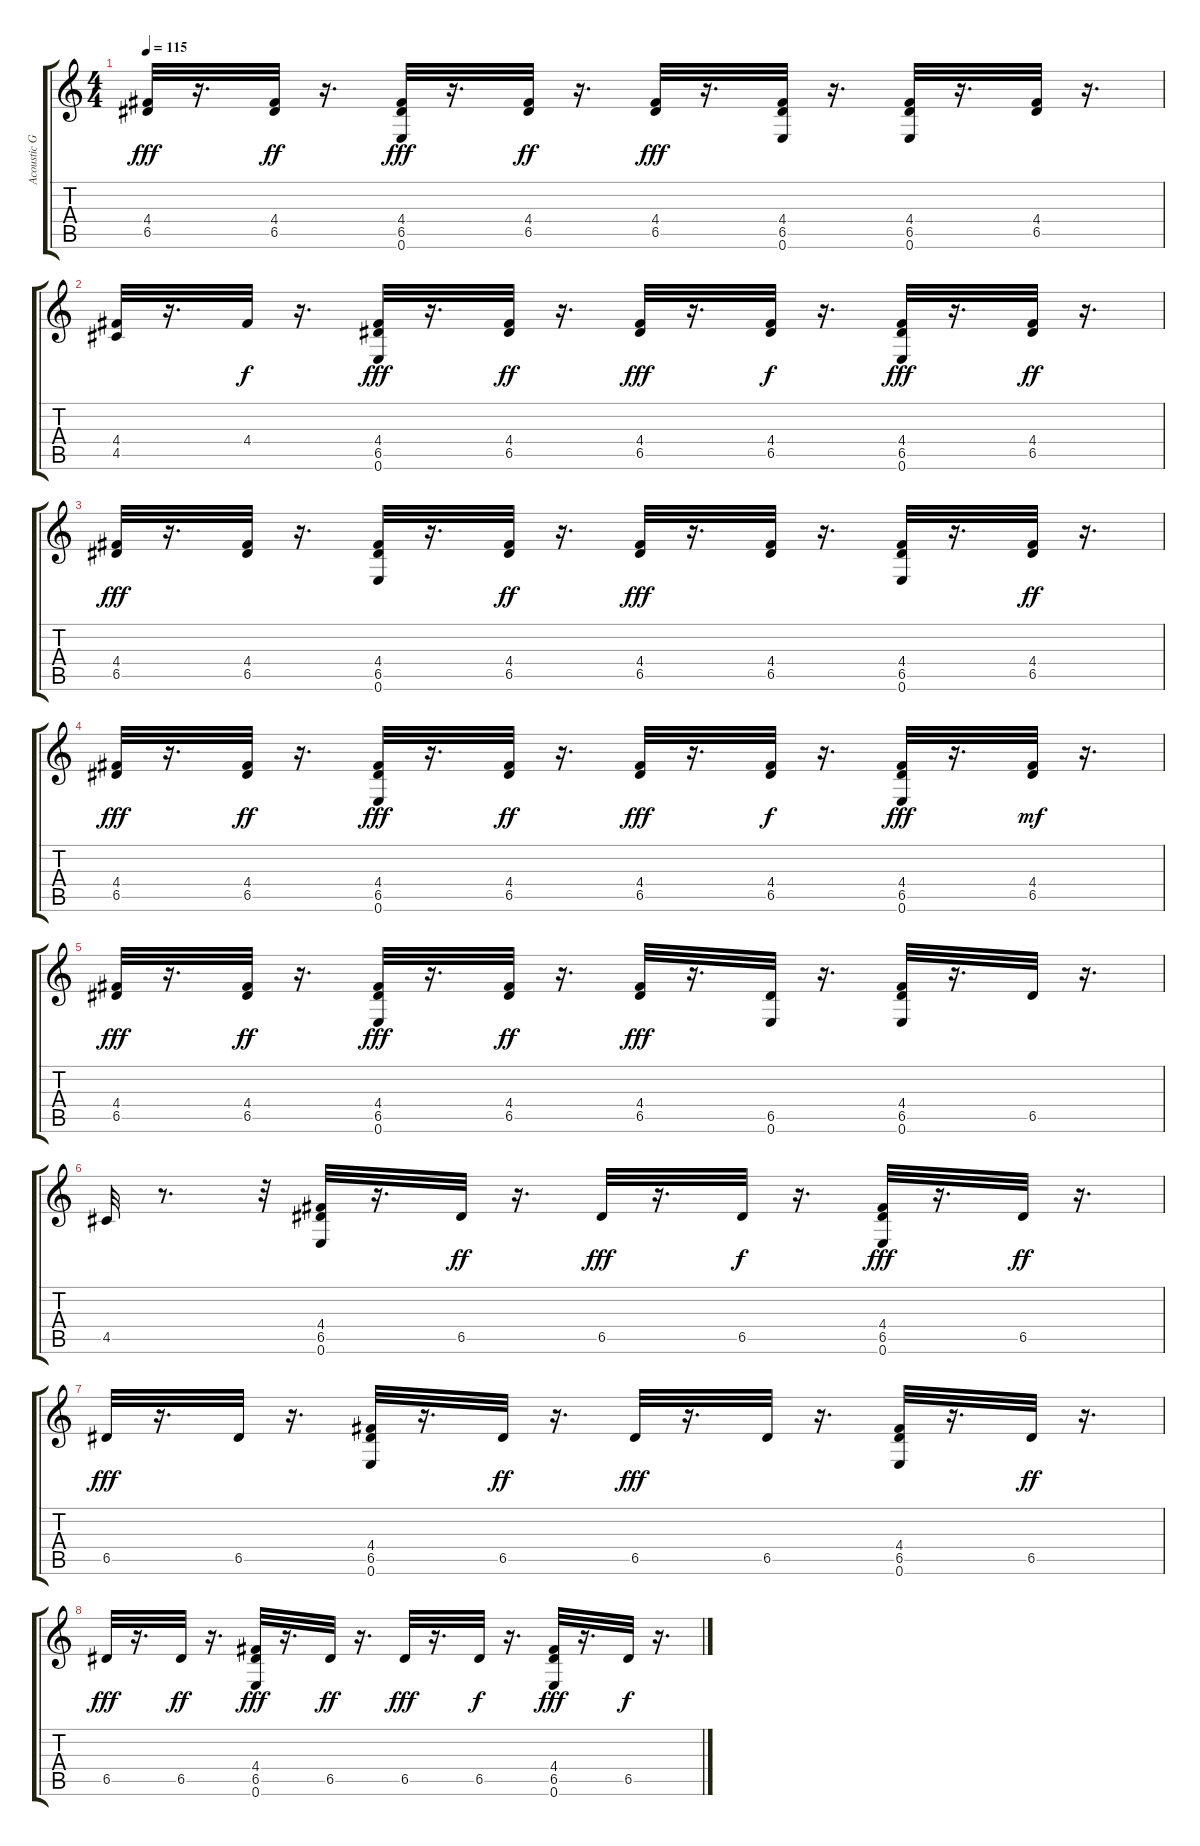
\track ("Acoustic Guitar" "Acoustic G") {instrument acousticguitarsteel}
\staff {score tabs}
\tuning (E4 B3 G3 D3 A2 E2) {hide}
\ts (4 4)
\tempo 115
\clef g2
\ks c
(4.4 6.5).32{dy fff} r.16{d} (4.4 6.5).32{dy ff} r.16{d} (4.4 6.5 0.6).32{dy fff} r.16{d} (4.4 6.5).32{dy ff} r.16{d} (4.4 6.5).32{dy fff} r.16{d} (4.4 6.5 0.6).32 r.16{d} (4.4 6.5 0.6).32 r.16{d} (4.4 6.5).32 r.16{d} |
(4.4 4.5).32 r.16{d} 4.4.32{dy f} r.16{d} (4.4 6.5 0.6).32{dy fff} r.16{d} (4.4 6.5).32{dy ff} r.16{d} (4.4 6.5).32{dy fff} r.16{d} (4.4 6.5).32{dy f} r.16{d} (4.4 6.5 0.6).32{dy fff} r.16{d} (4.4 6.5).32{dy ff} r.16{d} |
(4.4 6.5).32{dy fff} r.16{d} (4.4 6.5).32 r.16{d} (4.4 6.5 0.6).32 r.16{d} (4.4 6.5).32{dy ff} r.16{d} (4.4 6.5).32{dy fff} r.16{d} (4.4 6.5).32 r.16{d} (4.4 6.5 0.6).32 r.16{d} (4.4 6.5).32{dy ff} r.16{d} |
(4.4 6.5).32{dy fff} r.16{d} (4.4 6.5).32{dy ff} r.16{d} (4.4 6.5 0.6).32{dy fff} r.16{d} (4.4 6.5).32{dy ff} r.16{d} (4.4 6.5).32{dy fff} r.16{d} (4.4 6.5).32{dy f} r.16{d} (4.4 6.5 0.6).32{dy fff} r.16{d} (4.4 6.5).32{dy mf} r.16{d} |
(4.4 6.5).32{dy fff} r.16{d} (4.4 6.5).32{dy ff} r.16{d} (4.4 6.5 0.6).32{dy fff} r.16{d} (4.4 6.5).32{dy ff} r.16{d} (4.4 6.5).32{dy fff} r.16{d} (6.5 0.6).32 r.16{d} (4.4 6.5 0.6).32 r.16{d} 6.5.32 r.16{d} |
4.5.32 r.8{d} r.32 (4.4 6.5 0.6).32 r.16{d} 6.5.32{dy ff} r.16{d} 6.5.32{dy fff} r.16{d} 6.5.32{dy f} r.16{d} (4.4 6.5 0.6).32{dy fff} r.16{d} 6.5.32{dy ff} r.16{d} |
6.5.32{dy fff} r.16{d} 6.5.32 r.16{d} (4.4 6.5 0.6).32 r.16{d} 6.5.32{dy ff} r.16{d} 6.5.32{dy fff} r.16{d} 6.5.32 r.16{d} (4.4 6.5 0.6).32 r.16{d} 6.5.32{dy ff} r.16{d} |
6.5.32{dy fff} r.16{d} 6.5.32{dy ff} r.16{d} (4.4 6.5 0.6).32{dy fff} r.16{d} 6.5.32{dy ff} r.16{d} 6.5.32{dy fff} r.16{d} 6.5.32{dy f} r.16{d} (4.4 6.5 0.6).32{dy fff} r.16{d} 6.5.32{dy f} r.16{d}
